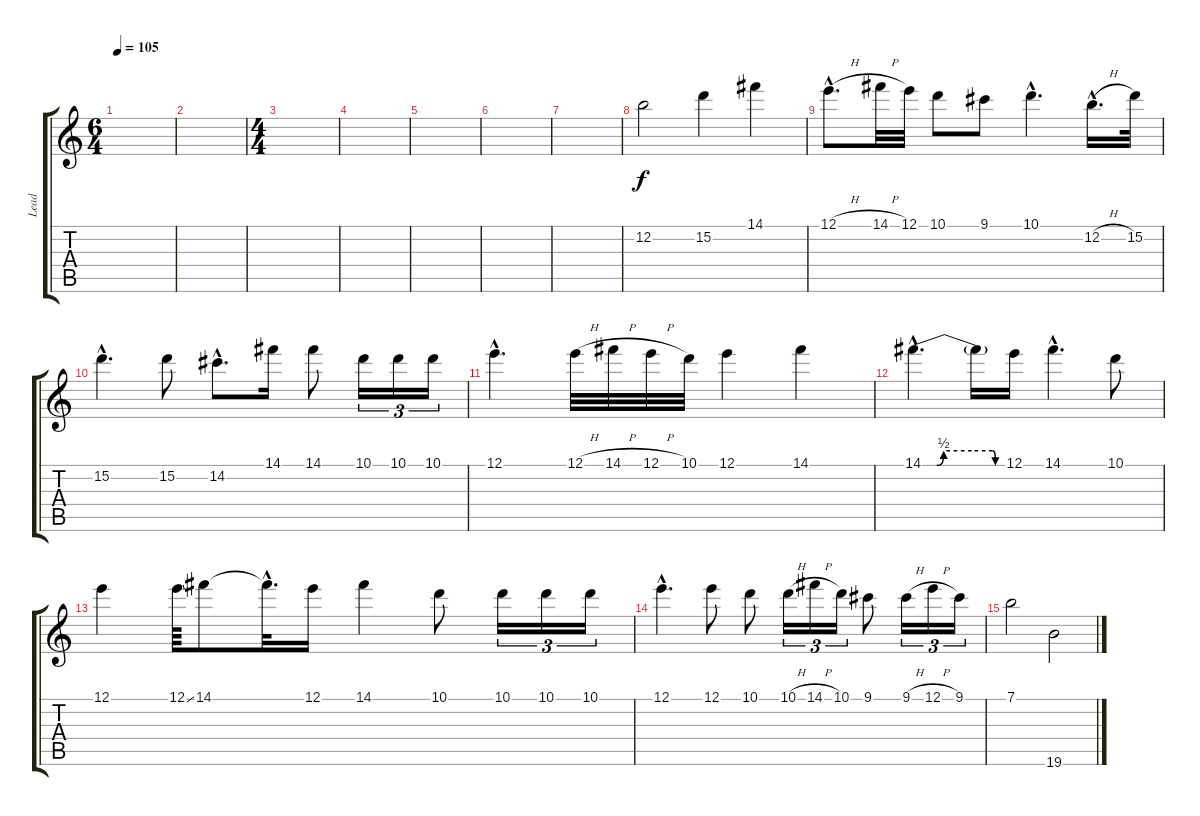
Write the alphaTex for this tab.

\track ("Lead" "Lead") {instrument distortionguitar}
\staff {score tabs}
\tuning (E4 B3 G3 D3 A2 E2) {hide}
\ts (6 4)
\tempo 105
\clef g2
\ks c
|
|
\ts (4 4)
|
|
|
|
|
12.2.2 15.2.4 14.1.4 |
12.1{h hac}.8{d} 14.1{h}.32 12.1.32 10.1.8 9.1.8 10.1{hac}.4{d} 12.2{h hac}.16{d} 15.2.32 |
15.2{hac}.4{d} 15.2.8 14.2{hac}.8{d} 14.1.16 14.1.8 10.1.16{tu (3 2)} 10.1.16{tu (3 2)} 10.1.16{tu (3 2)} |
12.1{hac}.4{d} 12.1{h}.32 14.1{h}.32 12.1{h}.32 10.1.32 12.1.4 14.1.4 |
14.1{be (custom 0 0 10 0 15 2 35 2 50 2 52 0 60 0) hac}.4{d} 14.1{t}.16 12.1.16 14.1{hac}.4{d} 10.1.8 |
12.1.4 12.1{ss}.64 14.1.8 14.1{hac t}.32{d} 12.1.16 14.1.4 10.1.8 10.1.16{tu (3 2)} 10.1.16{tu (3 2)} 10.1.16{tu (3 2)} |
12.1{hac}.4{d} 12.1.8 10.1.8 10.1{h}.16{tu (3 2)} 14.1{h}.16{tu (3 2)} 10.1.16{tu (3 2)} 9.1.8 9.1{h}.16{tu (3 2)} 12.1{h}.16{tu (3 2)} 9.1.16{tu (3 2)} |
7.1.2 19.6.2
